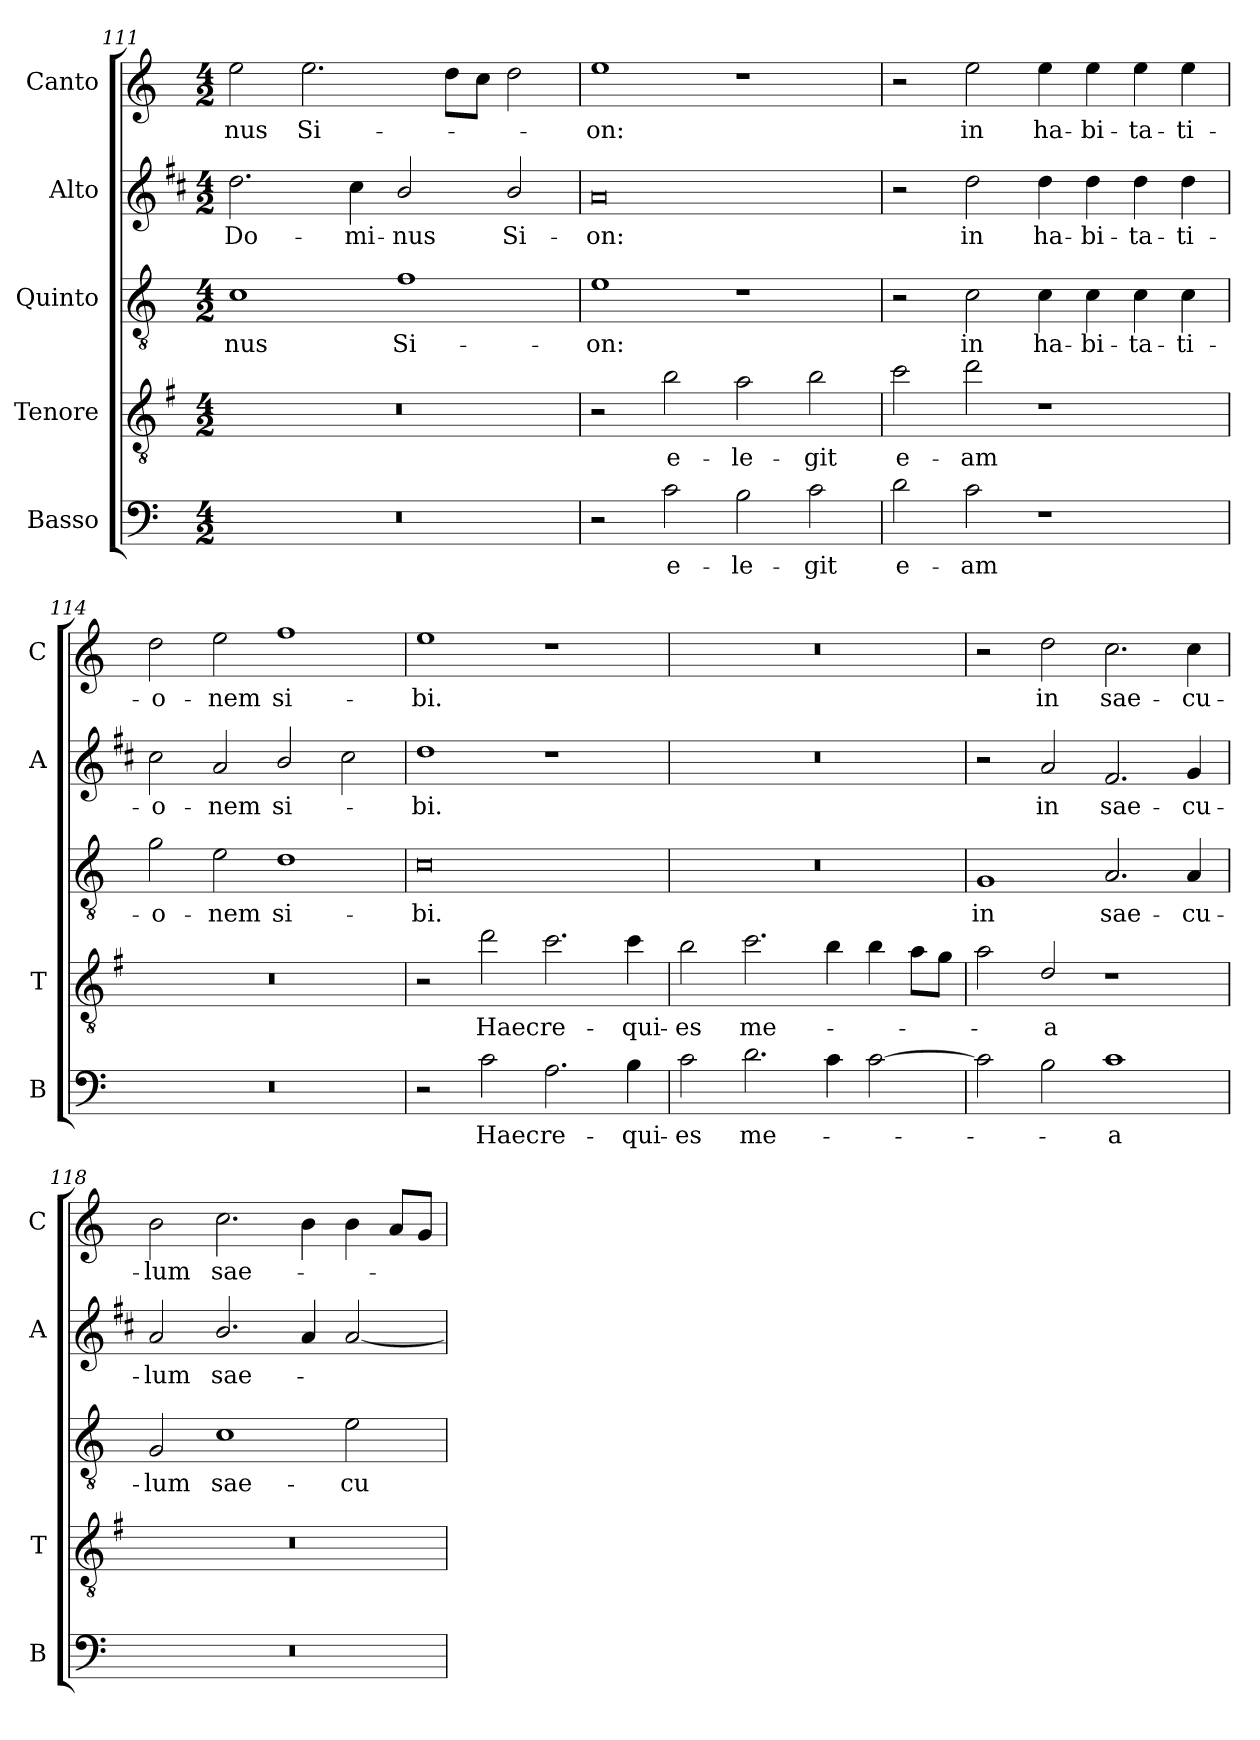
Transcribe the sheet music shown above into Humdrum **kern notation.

**kern	**text	**kern	**text	**kern	**text	**kern	**text	**kern	**text
*part5	*part5	*part4	*part4	*part3	*part3	*part2	*part2	*part1	*part1
*staff5	*staff5	*staff4	*staff4	*staff3	*staff3	*staff2	*staff2	*staff1	*staff1
*I"Basso	*	*I"Tenore	*	*I"Quinto	*	*I"Alto	*	*I"Canto	*
*I'B	*	*I'T	*	*	*	*I'A	*	*I'C	*
*clefF4	*	*clefGv2	*	*clefGv2	*	*clefG2	*	*clefG2	*
*	*	*ITrd4c7	*	*	*	*ITrd1c2	*	*	*
*k[]	*	*k[]	*	*k[]	*	*k[]	*	*k[]	*
*C:	*	*C:	*	*C:	*	*C:	*	*C:	*
*M4/2	*	*M4/2	*	*M4/2	*	*M4/2	*	*M4/2	*
=111	=111	=111	=111	=111	=111	=111	=111	=111	=111
!	!	!	!	!	!LO:LY:b	!	!LO:LY:b	!	!LO:LY:b
0r	.	0r	.	1c	-nus	2.cc\	Do-	2ee\	-nus
!	!	!	!	!	!	!	!	!	!LO:LY:b
.	.	.	.	.	.	.	.	2.ee\	Si-
!	!	!	!	!	!	!	!LO:LY:b	!	!
.	.	.	.	.	.	4b\	-mi-	.	.
!	!	!	!	!	!LO:LY:b	!	!LO:LY:b	!	!
.	.	.	.	1f	Si-	2a/	-nus	.	.
.	.	.	.	.	.	.	.	8dd\L	.
.	.	.	.	.	.	.	.	8cc\J	.
!	!	!	!	!	!	!	!LO:LY:b	!	!
.	.	.	.	.	.	2a/	Si-	2dd\	.
=112	=112	=112	=112	=112	=112	=112	=112	=112	=112
!	!	!	!	!	!LO:LY:b	!	!LO:LY:b	!	!LO:LY:b
2r	.	2r	.	1e	-on:	0g	-on:	1ee	-on:
!	!LO:LY:b	!	!LO:LY:b	!	!	!	!	!	!
2c\	e-	2e\	e-	.	.	.	.	.	.
!	!LO:LY:b	!	!LO:LY:b	!	!	!	!	!	!
2B\	-le-	2d\	-le-	1r	.	.	.	1r	.
!	!LO:LY:b	!	!LO:LY:b	!	!	!	!	!	!
2c\	-git	2e\	-git	.	.	.	.	.	.
=113	=113	=113	=113	=113	=113	=113	=113	=113	=113
!	!LO:LY:b	!	!LO:LY:b	!	!	!	!	!	!
2d\	e-	2f\	e-	2r	.	2r	.	2r	.
!	!LO:LY:b	!	!LO:LY:b	!	!LO:LY:b	!	!LO:LY:b	!	!LO:LY:b
2c\	-am	2g\	-am	2c\	in	2cc\	in	2ee\	in
!	!	!	!	!	!LO:LY:b	!	!LO:LY:b	!	!LO:LY:b
1r	.	1r	.	4c\	ha-	4cc\	ha-	4ee\	ha-
!	!	!	!	!	!LO:LY:b	!	!LO:LY:b	!	!LO:LY:b
.	.	.	.	4c\	-bi-	4cc\	-bi-	4ee\	-bi-
!	!	!	!	!	!LO:LY:b	!	!LO:LY:b	!	!LO:LY:b
.	.	.	.	4c\	-ta-	4cc\	-ta-	4ee\	-ta-
!	!	!	!	!	!LO:LY:b	!	!LO:LY:b	!	!LO:LY:b
.	.	.	.	4c\	-ti-	4cc\	-ti-	4ee\	-ti-
!!LO:LB:g=z
=114	=114	=114	=114	=114	=114	=114	=114	=114	=114
!	!	!	!	!	!LO:LY:b	!	!LO:LY:b	!	!LO:LY:b
0r	.	0r	.	2g\	-o-	2b\	-o-	2dd\	-o-
!	!	!	!	!	!LO:LY:b	!	!LO:LY:b	!	!LO:LY:b
.	.	.	.	2e\	-nem	2g/	-nem	2ee\	-nem
!	!	!	!	!	!LO:LY:b	!	!LO:LY:b	!	!LO:LY:b
.	.	.	.	1d	si-	2a/	si-	1ff	si-
.	.	.	.	.	.	2b\	.	.	.
=115	=115	=115	=115	=115	=115	=115	=115	=115	=115
!	!	!	!	!	!LO:LY:b	!	!LO:LY:b	!	!LO:LY:b
2r	.	2r	.	0c	-bi.	1cc	-bi.	1ee	-bi.
!	!LO:LY:b	!	!LO:LY:b	!	!	!	!	!	!
2c\	Haec	2g\	Haec	.	.	.	.	.	.
!	!LO:LY:b	!	!LO:LY:b	!	!	!	!	!	!
2.A\	re-	2.f\	re-	.	.	1r	.	1r	.
!	!LO:LY:b	!	!LO:LY:b	!	!	!	!	!	!
4B\	-qui-	4f\	-qui-	.	.	.	.	.	.
=116	=116	=116	=116	=116	=116	=116	=116	=116	=116
!	!LO:LY:b	!	!LO:LY:b	!	!	!	!	!	!
2c\	-es	2e\	-es	0r	.	0r	.	0r	.
!	!LO:LY:b	!	!LO:LY:b	!	!	!	!	!	!
2.d\	me-	2.f\	me-	.	.	.	.	.	.
4c\	.	4e\	.	.	.	.	.	.	.
[2c\	.	4e\	.	.	.	.	.	.	.
.	.	8d\L	.	.	.	.	.	.	.
.	.	8c\J	.	.	.	.	.	.	.
=117	=117	=117	=117	=117	=117	=117	=117	=117	=117
!	!	!	!	!	!LO:LY:b	!	!	!	!
2c\]	.	2d\	.	1G	in	2r	.	2r	.
!	!	!	!LO:LY:b	!	!	!	!LO:LY:b	!	!LO:LY:b
2B\	.	2G/	-a	.	.	2g/	in	2dd\	in
!	!LO:LY:b	!	!	!	!LO:LY:b	!	!LO:LY:b	!	!LO:LY:b
1c	-a	1r	.	2.A/	sae-	2.e/	sae-	2.cc\	sae-
!	!	!	!	!	!LO:LY:b	!	!LO:LY:b	!	!LO:LY:b
.	.	.	.	4A/	-cu-	4f/	-cu-	4cc\	-cu-
=118	=118	=118	=118	=118	=118	=118	=118	=118	=118
!	!	!	!	!	!LO:LY:b	!	!LO:LY:b	!	!LO:LY:b
0r	.	0r	.	2G/	-lum	2g/	-lum	2b\	-lum
!	!	!	!	!	!LO:LY:b	!	!LO:LY:b	!	!LO:LY:b
.	.	.	.	1c	sae-	2.a/	sae-	2.cc\	sae-
.	.	.	.	.	.	4g/	.	4b\	.
!	!	!	!	!	!LO:LY:b	!	!	!	!
.	.	.	.	2e\	-cu-	[2g/	.	4b\	.
.	.	.	.	.	.	.	.	8a/L	.
.	.	.	.	.	.	.	.	8g/J	.
=	=	=	=	=	=	=	=	=	=
*-	*-	*-	*-	*-	*-	*-	*-	*-	*-
